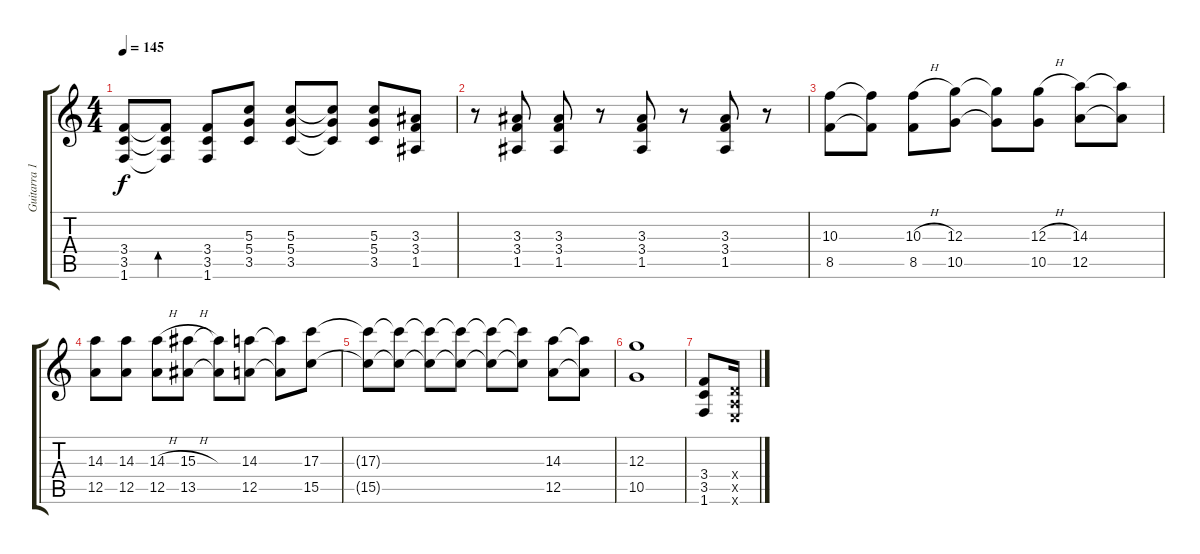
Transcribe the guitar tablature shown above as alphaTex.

\track ("Guitarra 1" "Guitarra 1") {instrument distortionguitar}
\staff {score tabs}
\tuning (E4 B3 G3 D3 A2 E2) {hide}
\ts (4 4)
\tempo 145
\clef g2
\ks c
(3.4 3.5 1.6).8{dy f volume 16 balance 8} (3.4{t} 3.5{t} 1.6{t}).8{bd 60} (3.4 3.5 1.6).8 (5.3 5.4 3.5).8 (5.3 5.4 3.5).8 (5.3{t} 5.4{t} 3.5{t}).8 (5.3 5.4 3.5).8 (3.3 3.4 1.5).8 |
r.8 (3.3 3.4 1.5).8 (3.3 3.4 1.5).8 r.8 (3.3 3.4 1.5).8 r.8 (3.3 3.4 1.5).8 r.8 |
(10.3 8.5).8 (10.3{t} 8.5{t}).8 (10.3{h} 8.5).8 (12.3 10.5).8 (12.3{t} 10.5{t}).8 (12.3{h} 10.5).8 (14.3 12.5).8 (14.3{t} 12.5{t}).8 |
(14.3 12.5).8 (14.3 12.5).8 (14.3{h} 12.5).8 (15.3{h} 13.5).8 (15.3{t} 13.5{t}).8 (14.3 12.5).8 (14.3{t} 12.5{t}).8 (17.3 15.5).8 |
(17.3{t} 15.5{t}).8 (17.3{t} 15.5{t}).8 (17.3{t} 15.5{t}).8 (17.3{t} 15.5{t}).8 (17.3{t} 15.5{t}).8 (17.3{t} 15.5{t}).8 (14.3 12.5).8 (14.3{t} 12.5{t}).8 |
(12.3 10.5).1 |
(3.4 3.5 1.6).8 (0.4{x} 0.5{x} 0.6{x}).16
